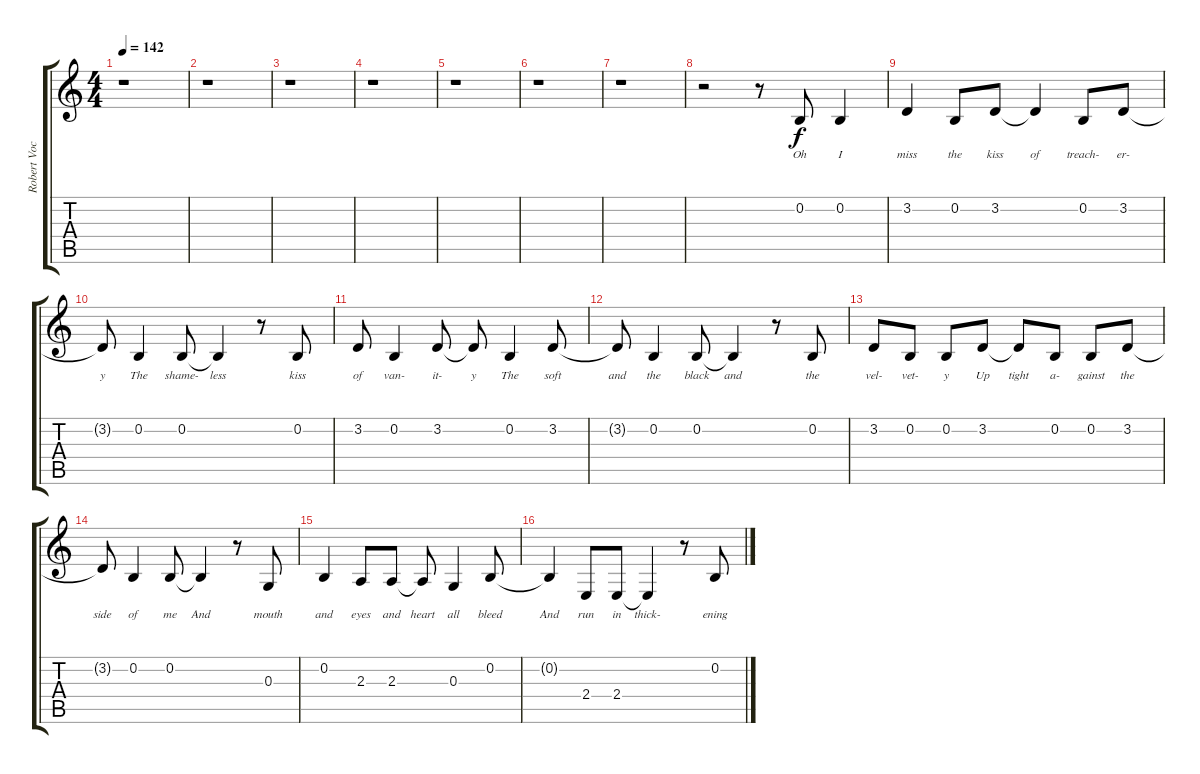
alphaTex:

\track ("Robert Vocal" "Robert Voc") {instrument lead6voice}
\staff {score tabs}
\tuning (E4 B3 G3 D3 A2 E2) {hide}
\ts (4 4)
\tempo 142
\clef g2
\ks c
r.1{dy f} |
r.1 |
r.1 |
r.1 |
r.1 |
r.1 |
r.1 |
r.2 r.8 0.2.8{lyrics (0 "Oh") lyrics (1 "") lyrics (2 "") lyrics (3 "") lyrics (4 "")} 0.2.4{lyrics (0 "I") lyrics (1 "") lyrics (2 "") lyrics (3 "") lyrics (4 "")} |
3.2.4{lyrics (0 "miss") lyrics (1 "") lyrics (2 "") lyrics (3 "") lyrics (4 "")} 0.2.8{lyrics (0 "the") lyrics (1 "") lyrics (2 "") lyrics (3 "") lyrics (4 "")} 3.2.8{lyrics (0 "kiss") lyrics (1 "") lyrics (2 "") lyrics (3 "") lyrics (4 "")} 3.2{t}.4{lyrics (0 "of") lyrics (1 "") lyrics (2 "") lyrics (3 "") lyrics (4 "")} 0.2.8{lyrics (0 "treach-") lyrics (1 "") lyrics (2 "") lyrics (3 "") lyrics (4 "")} 3.2.8{lyrics (0 "er-") lyrics (1 "") lyrics (2 "") lyrics (3 "") lyrics (4 "")} |
3.2{t}.8{lyrics (0 "y") lyrics (1 "") lyrics (2 "") lyrics (3 "") lyrics (4 "")} 0.2.4{lyrics (0 "The") lyrics (1 "") lyrics (2 "") lyrics (3 "") lyrics (4 "")} 0.2.8{lyrics (0 "shame-") lyrics (1 "") lyrics (2 "") lyrics (3 "") lyrics (4 "")} 0.2{t}.4{lyrics (0 "less") lyrics (1 "") lyrics (2 "") lyrics (3 "") lyrics (4 "")} r.8 0.2.8{lyrics (0 "kiss") lyrics (1 "") lyrics (2 "") lyrics (3 "") lyrics (4 "")} |
3.2.8{lyrics (0 "of") lyrics (1 "") lyrics (2 "") lyrics (3 "") lyrics (4 "")} 0.2.4{lyrics (0 "van-") lyrics (1 "") lyrics (2 "") lyrics (3 "") lyrics (4 "")} 3.2.8{lyrics (0 "it-") lyrics (1 "") lyrics (2 "") lyrics (3 "") lyrics (4 "")} 3.2{t}.8{lyrics (0 "y") lyrics (1 "") lyrics (2 "") lyrics (3 "") lyrics (4 "")} 0.2.4{lyrics (0 "The") lyrics (1 "") lyrics (2 "") lyrics (3 "") lyrics (4 "")} 3.2.8{lyrics (0 "soft") lyrics (1 "") lyrics (2 "") lyrics (3 "") lyrics (4 "")} |
3.2{t}.8{lyrics (0 "and") lyrics (1 "") lyrics (2 "") lyrics (3 "") lyrics (4 "")} 0.2.4{lyrics (0 "the") lyrics (1 "") lyrics (2 "") lyrics (3 "") lyrics (4 "")} 0.2.8{lyrics (0 "black") lyrics (1 "") lyrics (2 "") lyrics (3 "") lyrics (4 "")} 0.2{t}.4{lyrics (0 "and") lyrics (1 "") lyrics (2 "") lyrics (3 "") lyrics (4 "")} r.8 0.2.8{lyrics (0 "the") lyrics (1 "") lyrics (2 "") lyrics (3 "") lyrics (4 "")} |
3.2.8{lyrics (0 "vel-") lyrics (1 "") lyrics (2 "") lyrics (3 "") lyrics (4 "")} 0.2.8{lyrics (0 "vet-") lyrics (1 "") lyrics (2 "") lyrics (3 "") lyrics (4 "")} 0.2.8{lyrics (0 "y") lyrics (1 "") lyrics (2 "") lyrics (3 "") lyrics (4 "")} 3.2.8{lyrics (0 "Up") lyrics (1 "") lyrics (2 "") lyrics (3 "") lyrics (4 "")} 3.2{t}.8{lyrics (0 "tight") lyrics (1 "") lyrics (2 "") lyrics (3 "") lyrics (4 "")} 0.2.8{lyrics (0 "a-") lyrics (1 "") lyrics (2 "") lyrics (3 "") lyrics (4 "")} 0.2.8{lyrics (0 "gainst") lyrics (1 "") lyrics (2 "") lyrics (3 "") lyrics (4 "")} 3.2.8{lyrics (0 "the") lyrics (1 "") lyrics (2 "") lyrics (3 "") lyrics (4 "")} |
3.2{t}.8{lyrics (0 "side") lyrics (1 "") lyrics (2 "") lyrics (3 "") lyrics (4 "")} 0.2.4{lyrics (0 "of") lyrics (1 "") lyrics (2 "") lyrics (3 "") lyrics (4 "")} 0.2.8{lyrics (0 "me") lyrics (1 "") lyrics (2 "") lyrics (3 "") lyrics (4 "")} 0.2{t}.4{lyrics (0 "And") lyrics (1 "") lyrics (2 "") lyrics (3 "") lyrics (4 "")} r.8 0.3.8{lyrics (0 "mouth") lyrics (1 "") lyrics (2 "") lyrics (3 "") lyrics (4 "")} |
0.2.4{lyrics (0 "and") lyrics (1 "") lyrics (2 "") lyrics (3 "") lyrics (4 "")} 2.3.8{lyrics (0 "eyes") lyrics (1 "") lyrics (2 "") lyrics (3 "") lyrics (4 "")} 2.3.8{lyrics (0 "and") lyrics (1 "") lyrics (2 "") lyrics (3 "") lyrics (4 "")} 2.3{t}.8{lyrics (0 "heart") lyrics (1 "") lyrics (2 "") lyrics (3 "") lyrics (4 "")} 0.3.4{lyrics (0 "all") lyrics (1 "") lyrics (2 "") lyrics (3 "") lyrics (4 "")} 0.2.8{lyrics (0 "bleed") lyrics (1 "") lyrics (2 "") lyrics (3 "") lyrics (4 "")} |
0.2{t}.4{lyrics (0 "And") lyrics (1 "") lyrics (2 "") lyrics (3 "") lyrics (4 "")} 2.4.8{lyrics (0 "run") lyrics (1 "") lyrics (2 "") lyrics (3 "") lyrics (4 "")} 2.4.8{lyrics (0 "in") lyrics (1 "") lyrics (2 "") lyrics (3 "") lyrics (4 "")} 2.4{t}.4{lyrics (0 "thick-") lyrics (1 "") lyrics (2 "") lyrics (3 "") lyrics (4 "")} r.8 0.2.8{lyrics (0 "ening") lyrics (1 "") lyrics (2 "") lyrics (3 "") lyrics (4 "")}
